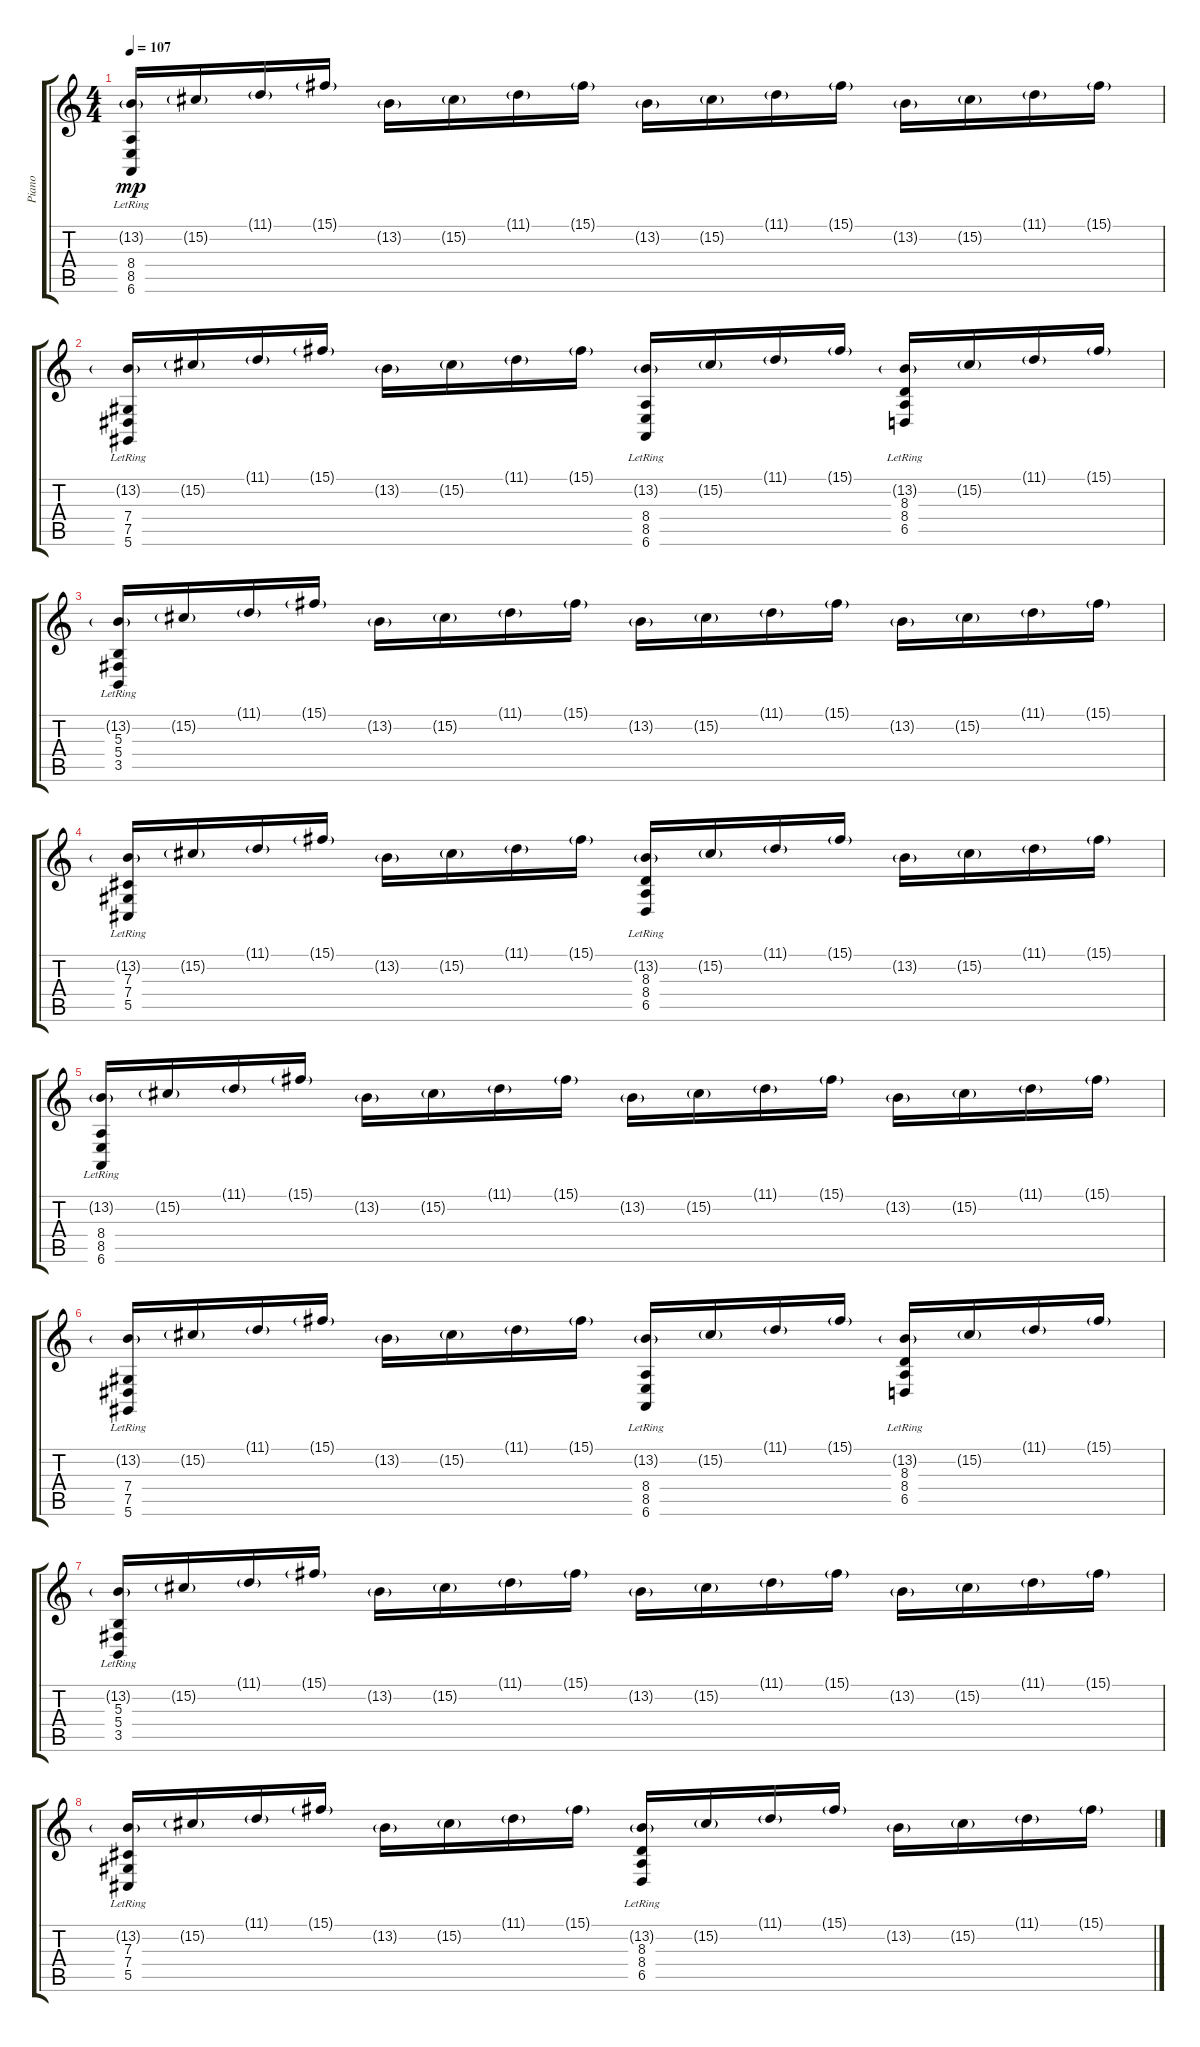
\track ("Piano" "Piano") {instrument acousticgrandpiano}
\staff {score tabs}
\tuning (Eb4 Bb3 Gb3 Db3 Ab2 Eb2) {hide}
\ts (4 4)
\tempo 107
\clef g2
\ks c
(13.2{g} 8.4{lr} 8.5{lr} 6.6{lr}).16{dy mp} 15.2{g}.16 11.1{g}.16 15.1{g}.16 13.2{g}.16 15.2{g}.16 11.1{g}.16 15.1{g}.16 13.2{g}.16 15.2{g}.16 11.1{g}.16 15.1{g}.16 13.2{g}.16 15.2{g}.16 11.1{g}.16 15.1{g}.16 |
(13.2{g} 7.4{lr} 7.5{lr} 5.6{lr}).16 15.2{g}.16 11.1{g}.16 15.1{g}.16 13.2{g}.16 15.2{g}.16 11.1{g}.16 15.1{g}.16 (13.2{g} 8.4{lr} 8.5{lr} 6.6{lr}).16 15.2{g}.16 11.1{g}.16 15.1{g}.16 (13.2{g} 8.3{lr} 8.4{lr} 6.5{lr}).16 15.2{g}.16 11.1{g}.16 15.1{g}.16 |
(13.2{g} 5.3{lr} 5.4{lr} 3.5{lr}).16 15.2{g}.16 11.1{g}.16 15.1{g}.16 13.2{g}.16 15.2{g}.16 11.1{g}.16 15.1{g}.16 13.2{g}.16 15.2{g}.16 11.1{g}.16 15.1{g}.16 13.2{g}.16 15.2{g}.16 11.1{g}.16 15.1{g}.16 |
(13.2{g} 7.3{lr} 7.4{lr} 5.5{lr}).16 15.2{g}.16 11.1{g}.16 15.1{g}.16 13.2{g}.16 15.2{g}.16 11.1{g}.16 15.1{g}.16 (13.2{g} 8.3{lr} 8.4{lr} 6.5{lr}).16 15.2{g}.16 11.1{g}.16 15.1{g}.16 13.2{g}.16 15.2{g}.16 11.1{g}.16 15.1{g}.16 |
(13.2{g} 8.4{lr} 8.5{lr} 6.6{lr}).16 15.2{g}.16 11.1{g}.16 15.1{g}.16 13.2{g}.16 15.2{g}.16 11.1{g}.16 15.1{g}.16 13.2{g}.16 15.2{g}.16 11.1{g}.16 15.1{g}.16 13.2{g}.16 15.2{g}.16 11.1{g}.16 15.1{g}.16 |
(13.2{g} 7.4{lr} 7.5{lr} 5.6{lr}).16 15.2{g}.16 11.1{g}.16 15.1{g}.16 13.2{g}.16 15.2{g}.16 11.1{g}.16 15.1{g}.16 (13.2{g} 8.4{lr} 8.5{lr} 6.6{lr}).16 15.2{g}.16 11.1{g}.16 15.1{g}.16 (13.2{g} 8.3{lr} 8.4{lr} 6.5{lr}).16 15.2{g}.16 11.1{g}.16 15.1{g}.16 |
(13.2{g} 5.3{lr} 5.4{lr} 3.5{lr}).16 15.2{g}.16 11.1{g}.16 15.1{g}.16 13.2{g}.16 15.2{g}.16 11.1{g}.16 15.1{g}.16 13.2{g}.16 15.2{g}.16 11.1{g}.16 15.1{g}.16 13.2{g}.16 15.2{g}.16 11.1{g}.16 15.1{g}.16 |
(13.2{g} 7.3{lr} 7.4{lr} 5.5{lr}).16 15.2{g}.16 11.1{g}.16 15.1{g}.16 13.2{g}.16 15.2{g}.16 11.1{g}.16 15.1{g}.16 (13.2{g} 8.3{lr} 8.4{lr} 6.5{lr}).16 15.2{g}.16 11.1{g}.16 15.1{g}.16 13.2{g}.16 15.2{g}.16 11.1{g}.16 15.1{g}.16
